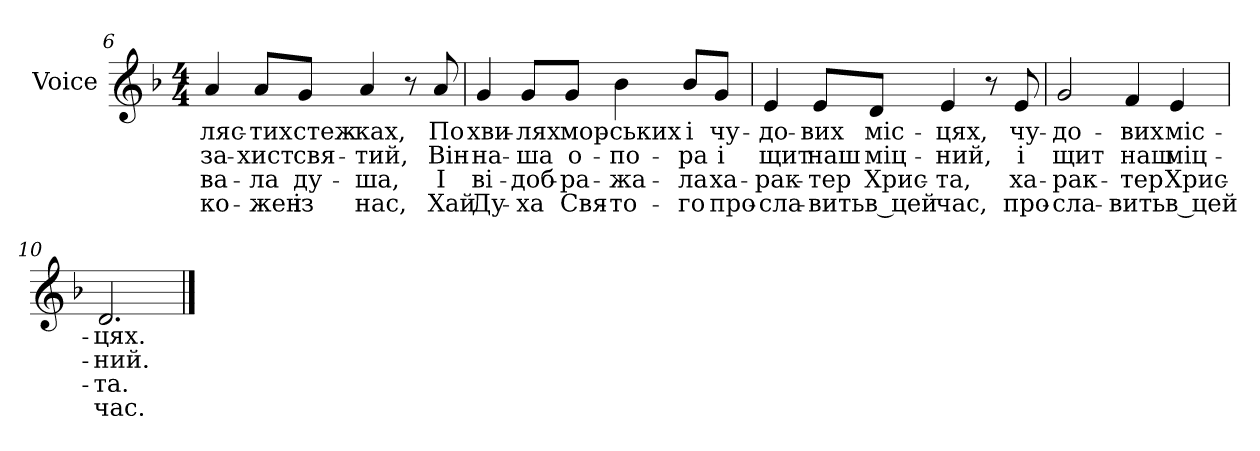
**kern	**text	**text	**text	**text
*part1	*part1	*part1	*part1	*part1
*staff1	*staff1	*staff1	*staff1	*staff1
*I"Voice	*	*	*	*
*I'Voice	*	*	*	*
*clefG2	*	*	*	*
*k[b-]	*	*	*	*
*d:	*	*	*	*
*M4/4	*	*	*	*
=6	=6	=6	=6	=6
!	!LO:LY:b:color=#000000	!LO:LY:b:color=#000000	!LO:LY:b:color=#000000	!LO:LY:b:color=#000000
4ai/	-ляс-	за-	-ва-	ко-
!	!LO:LY:b:color=#000000	!LO:LY:b:color=#000000	!LO:LY:b:color=#000000	!LO:LY:b:color=#000000
8ai/L	-тих	-хист	-ла	-жен
!	!LO:LY:b:color=#000000	!LO:LY:b:color=#000000	!LO:LY:b:color=#000000	!LO:LY:b:color=#000000
8gi/J	стеж-	свя-	ду-	із
!	!LO:LY:b:color=#000000	!LO:LY:b:color=#000000	!LO:LY:b:color=#000000	!LO:LY:b:color=#000000
4ai/	-ках,	-тий,	-ша,	нас,
8r	.	.	.	.
!	!LO:LY:b:color=#000000	!LO:LY:b:color=#000000	!LO:LY:b:color=#000000	!LO:LY:b:color=#000000
8ai/	По	Він	І	Хай
!!LO:LB:g=z
=7	=7	=7	=7	=7
!	!LO:LY:b:color=#000000	!LO:LY:b:color=#000000	!LO:LY:b:color=#000000	!LO:LY:b:color=#000000
4gi/	хви-	на-	ві-	Ду-
!	!LO:LY:b:color=#000000	!LO:LY:b:color=#000000	!LO:LY:b:color=#000000	!LO:LY:b:color=#000000
8gi/L	-лях	-ша	-доб-	-ха
!	!LO:LY:b:color=#000000	!LO:LY:b:color=#000000	!LO:LY:b:color=#000000	!LO:LY:b:color=#000000
8gi/J	мор-	о-	-ра-	Свя-
!	!LO:LY:b:color=#000000	!LO:LY:b:color=#000000	!LO:LY:b:color=#000000	!LO:LY:b:color=#000000
4b-i\	-ських	-по-	-жа-	-то-
!	!LO:LY:b:color=#000000	!LO:LY:b:color=#000000	!LO:LY:b:color=#000000	!LO:LY:b:color=#000000
8b-i/L	і	-ра	-ла	-го
!	!LO:LY:b:color=#000000	!LO:LY:b:color=#000000	!LO:LY:b:color=#000000	!LO:LY:b:color=#000000
8gi/J	чу-	і	ха-	про-
=8	=8	=8	=8	=8
!	!LO:LY:b:color=#000000	!LO:LY:b:color=#000000	!LO:LY:b:color=#000000	!LO:LY:b:color=#000000
4ei/	-до-	щит	-рак-	-сла-
!	!LO:LY:b:color=#000000	!LO:LY:b:color=#000000	!LO:LY:b:color=#000000	!LO:LY:b:color=#000000
8ei/L	-вих	наш	-тер	-вить
!	!LO:LY:b:color=#000000	!LO:LY:b:color=#000000	!LO:LY:b:color=#000000	!LO:LY:b:color=#000000
8di/J	міс-	міц-	Хрис-	в цей
!	!LO:LY:b:color=#000000	!LO:LY:b:color=#000000	!LO:LY:b:color=#000000	!LO:LY:b:color=#000000
4ei/	-цях,	-ний,	-та,	час,
8r	.	.	.	.
!	!LO:LY:b:color=#000000	!LO:LY:b:color=#000000	!LO:LY:b:color=#000000	!LO:LY:b:color=#000000
8ei/	чу-	і	ха-	про-
=9	=9	=9	=9	=9
!	!LO:LY:b:color=#000000	!LO:LY:b:color=#000000	!LO:LY:b:color=#000000	!LO:LY:b:color=#000000
2gi/	-до-	щит	-рак-	-сла-
!	!LO:LY:b:color=#000000	!LO:LY:b:color=#000000	!LO:LY:b:color=#000000	!LO:LY:b:color=#000000
4fi/	-вих	наш	-тер	-вить
!	!LO:LY:b:color=#000000	!LO:LY:b:color=#000000	!LO:LY:b:color=#000000	!LO:LY:b:color=#000000
4ei/	міс-	міц-	Хрис-	в цей
=10	=10	=10	=10	=10
!	!LO:LY:b:color=#000000	!LO:LY:b:color=#000000	!LO:LY:b:color=#000000	!LO:LY:b:color=#000000
2.di/	-цях.	-ний.	-та.	час.
==	==	==	==	==
*-	*-	*-	*-	*-
